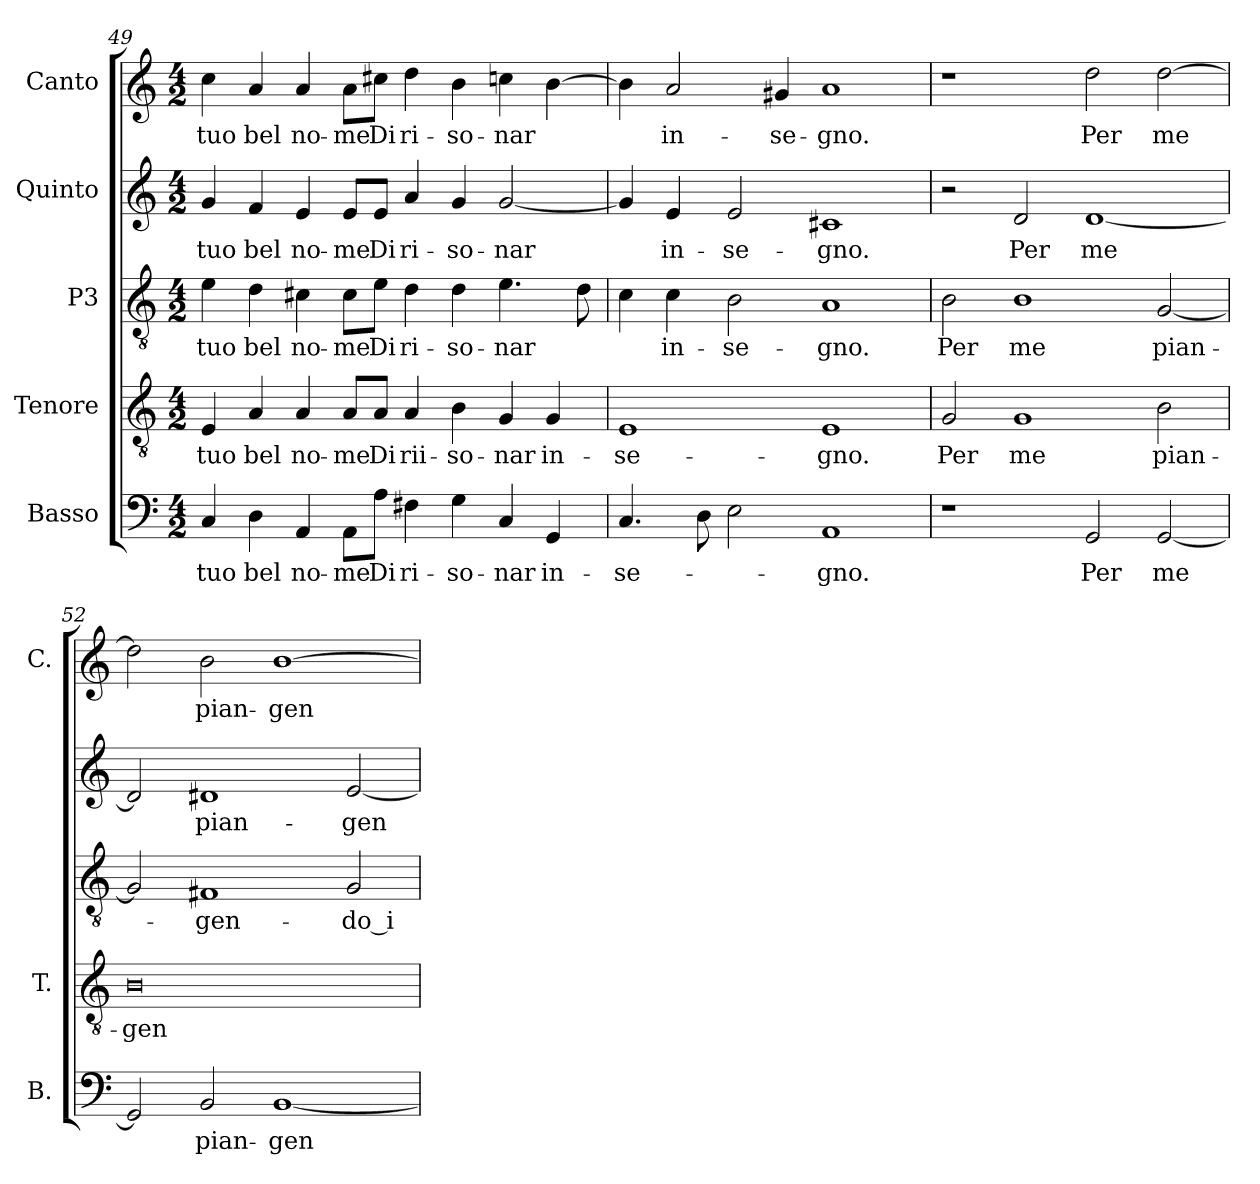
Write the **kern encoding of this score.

**kern	**text	**kern	**text	**kern	**text	**kern	**text	**kern	**text
*part5	*part5	*part4	*part4	*part3	*part3	*part2	*part2	*part1	*part1
*staff5	*staff5	*staff4	*staff4	*staff3	*staff3	*staff2	*staff2	*staff1	*staff1
*I"Basso	*	*I"Tenore	*	*I"P3	*	*I"Quinto	*	*I"Canto	*
*I'B.	*	*I'T.	*	*	*	*	*	*I'C.	*
!!LO:PB:g=z
*clefF4	*	*clefGv2	*	*clefGv2	*	*clefG2	*	*clefG2	*
*	*	*ITrd7c12	*	*ITrd7c12	*	*	*	*	*
*k[]	*	*k[]	*	*k[]	*	*k[]	*	*k[]	*
*C:	*	*C:	*	*C:	*	*C:	*	*C:	*
*M4/2	*	*M4/2	*	*M4/2	*	*M4/2	*	*M4/2	*
=49	=49	=49	=49	=49	=49	=49	=49	=49	=49
!	!LO:LY:b:color=#000000	!	!	!	!	!	!	!	!
!	!	!	!LO:LY:b:color=#000000	!	!	!	!	!	!
!	!	!	!	!	!LO:LY:b:color=#000000	!	!	!	!
!	!	!	!	!	!	!	!LO:LY:b:color=#000000	!	!
!	!	!	!	!	!	!	!	!	!LO:LY:b:color=#000000
4Ci/	tuo	4EEi/	tuo	4Ei\	tuo	4gi/	tuo	4cci\	tuo
!	!LO:LY:b:color=#000000	!	!	!	!	!	!	!	!
!	!	!	!LO:LY:b:color=#000000	!	!	!	!	!	!
!	!	!	!	!	!LO:LY:b:color=#000000	!	!	!	!
!	!	!	!	!	!	!	!LO:LY:b:color=#000000	!	!
!	!	!	!	!	!	!	!	!	!LO:LY:b:color=#000000
4Di\	bel	4AAi/	bel	4Di\	bel	4fi/	bel	4ai/	bel
!	!LO:LY:b:color=#000000	!	!	!	!	!	!	!	!
!	!	!	!LO:LY:b:color=#000000	!	!	!	!	!	!
!	!	!	!	!	!LO:LY:b:color=#000000	!	!	!	!
!	!	!	!	!	!	!	!LO:LY:b:color=#000000	!	!
!	!	!	!	!	!	!	!	!	!LO:LY:b:color=#000000
4AAi/	no-	4AAi/	no-	4C#Xi\	no-	4ei/	no-	4ai/	no-
!	!LO:LY:b:color=#000000	!	!	!	!	!	!	!	!
!	!	!	!LO:LY:b:color=#000000	!	!	!	!	!	!
!	!	!	!	!	!LO:LY:b:color=#000000	!	!	!	!
!	!	!	!	!	!	!	!LO:LY:b:color=#000000	!	!
!	!	!	!	!	!	!	!	!	!LO:LY:b:color=#000000
8AAi\L	-me	8AAi/L	-me	8C#i\L	-me	8ei/L	-me	8ai\L	-me
!	!LO:LY:b:color=#000000	!	!	!	!	!	!	!	!
!	!	!	!LO:LY:b:color=#000000	!	!	!	!	!	!
!	!	!	!	!	!LO:LY:b:color=#000000	!	!	!	!
!	!	!	!	!	!	!	!LO:LY:b:color=#000000	!	!
!	!	!	!	!	!	!	!	!	!LO:LY:b:color=#000000
8Ai\J	Di	8AAi/J	Di	8Ei\J	Di	8ei/J	Di	8cc#Xi\J	Di
!	!LO:LY:b:color=#000000	!	!	!	!	!	!	!	!
!	!	!	!LO:LY:b:color=#000000	!	!	!	!	!	!
!	!	!	!	!	!LO:LY:b:color=#000000	!	!	!	!
!	!	!	!	!	!	!	!LO:LY:b:color=#000000	!	!
!	!	!	!	!	!	!	!	!	!LO:LY:b:color=#000000
4F#Xi\	ri-	4AAi/	rii-	4Di\	ri-	4ai/	ri-	4ddi\	ri-
!	!LO:LY:b:color=#000000	!	!	!	!	!	!	!	!
!	!	!	!LO:LY:b:color=#000000	!	!	!	!	!	!
!	!	!	!	!	!LO:LY:b:color=#000000	!	!	!	!
!	!	!	!	!	!	!	!LO:LY:b:color=#000000	!	!
!	!	!	!	!	!	!	!	!	!LO:LY:b:color=#000000
4Gi\	-so-	4BBi\	-so-	4Di\	-so-	4gi/	-so-	4bi\	-so-
!	!LO:LY:b:color=#000000	!	!	!	!	!	!	!	!
!	!	!	!LO:LY:b:color=#000000	!	!	!	!	!	!
!	!	!	!	!	!LO:LY:b:color=#000000	!	!	!	!
!	!	!	!	!	!	!	!LO:LY:b:color=#000000	!	!
!	!	!	!	!	!	!	!	!	!LO:LY:b:color=#000000
4Ci/	-nar	4GGi/	-nar	4.Ei\	-nar	[<2gi/	-nar	4cci\	-nar
!	!LO:LY:b:color=#000000	!	!	!	!	!	!	!	!
!	!	!	!LO:LY:b:color=#000000	!	!	!	!	!	!
4GGi/	in-	4GGi/	in-	.	.	.	.	[>4bi\	.
.	.	.	.	8Di\	.	.	.	.	.
=50	=50	=50	=50	=50	=50	=50	=50	=50	=50
!	!LO:LY:b:color=#000000	!	!	!	!	!	!	!	!
!	!	!	!LO:LY:b:color=#000000	!	!	!	!	!	!
4.Ci/	-se-	1EEi	-se-	4Ci\	.	4gi/]	.	4bi\]	.
!	!	!	!	!	!LO:LY:b:color=#000000	!	!	!	!
!	!	!	!	!	!	!	!LO:LY:b:color=#000000	!	!
!	!	!	!	!	!	!	!	!	!LO:LY:b:color=#000000
.	.	.	.	4Ci\	in-	4ei/	in-	2ai/	in-
8Di\	.	.	.	.	.	.	.	.	.
!	!	!	!	!	!LO:LY:b:color=#000000	!	!	!	!
!	!	!	!	!	!	!	!LO:LY:b:color=#000000	!	!
2Ei\	.	.	.	2BBi\	-se-	2ei/	-se-	.	.
!	!	!	!	!	!	!	!	!	!LO:LY:b:color=#000000
.	.	.	.	.	.	.	.	4g#Xi/	-se-
!	!LO:LY:b:color=#000000	!	!	!	!	!	!	!	!
!	!	!	!LO:LY:b:color=#000000	!	!	!	!	!	!
!	!	!	!	!	!LO:LY:b:color=#000000	!	!	!	!
!	!	!	!	!	!	!	!LO:LY:b:color=#000000	!	!
!	!	!	!	!	!	!	!	!	!LO:LY:b:color=#000000
1AAi	-gno.	1EEi	-gno.	1AAi	-gno.	1c#Xi	-gno.	1ai	-gno.
=51	=51	=51	=51	=51	=51	=51	=51	=51	=51
!	!	!	!LO:LY:b:color=#000000	!	!	!	!	!	!
!	!	!	!	!	!LO:LY:b:color=#000000	!	!	!	!
1r	.	2GGi/	Per	2BBi\	Per	2r	.	1r	.
!	!	!	!LO:LY:b:color=#000000	!	!	!	!	!	!
!	!	!	!	!	!LO:LY:b:color=#000000	!	!	!	!
!	!	!	!	!	!	!	!LO:LY:b:color=#000000	!	!
.	.	1GGi	me	1BBi	me	2di/	Per	.	.
!	!LO:LY:b:color=#000000	!	!	!	!	!	!	!	!
!	!	!	!	!	!	!	!LO:LY:b:color=#000000	!	!
!	!	!	!	!	!	!	!	!	!LO:LY:b:color=#000000
2GGi/	Per	.	.	.	.	[<1di	me	2ddi\	Per
!	!LO:LY:b:color=#000000	!	!	!	!	!	!	!	!
!	!	!	!LO:LY:b:color=#000000	!	!	!	!	!	!
!	!	!	!	!	!LO:LY:b:color=#000000	!	!	!	!
!	!	!	!	!	!	!	!	!	!LO:LY:b:color=#000000
[<2GGi/	me	2BBi\	pian-	[<2GGi/	pian-	.	.	[>2ddi\	me
=52	=52	=52	=52	=52	=52	=52	=52	=52	=52
!	!	!	!LO:LY:b:color=#000000	!	!	!	!	!	!
2GGi/]	.	0BBi	-gen-	2GGi/]	.	2di/]	.	2ddi\]	.
!	!LO:LY:b:color=#000000	!	!	!	!	!	!	!	!
!	!	!	!	!	!LO:LY:b:color=#000000	!	!	!	!
!	!	!	!	!	!	!	!LO:LY:b:color=#000000	!	!
!	!	!	!	!	!	!	!	!	!LO:LY:b:color=#000000
2BBi/	pian-	.	.	1FF#Xi	-gen-	1d#Xi	pian-	2bi\	pian-
!	!LO:LY:b:color=#000000	!	!	!	!	!	!	!	!
!	!	!	!	!	!	!	!	!	!LO:LY:b:color=#000000
[<1BBi	-gen-	.	.	.	.	.	.	[>1bi	-gen-
!	!	!	!	!	!LO:LY:b:color=#000000	!	!	!	!
!	!	!	!	!	!	!	!LO:LY:b:color=#000000	!	!
.	.	.	.	2GGi/	-do_i	[<2ei/	-gen-	.	.
=	=	=	=	=	=	=	=	=	=
*-	*-	*-	*-	*-	*-	*-	*-	*-	*-
